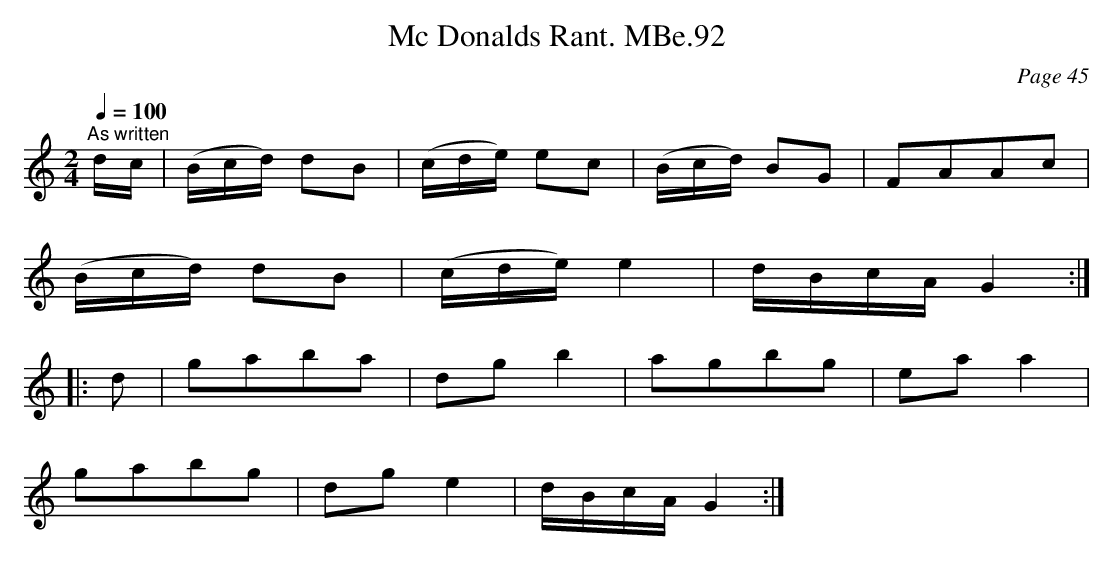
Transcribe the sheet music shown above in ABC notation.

X:1
C:Page 45
T:Mc Donalds Rant. MBe.92
M:2/4
L:1/8
Q:1/4=100
K:C
"^As written"d/c/|(B/c/d/) dB|(c/d/e/) ec|(B/c/d/) BG|FAAc|
(B/c/d/) dB|(c/d/e/) e2|d/B/c/A/ G2:|
|:d|gaba|dg b2|agbg|ea a2|
gabg|dg e2|d/B/c/A/ G2:|
